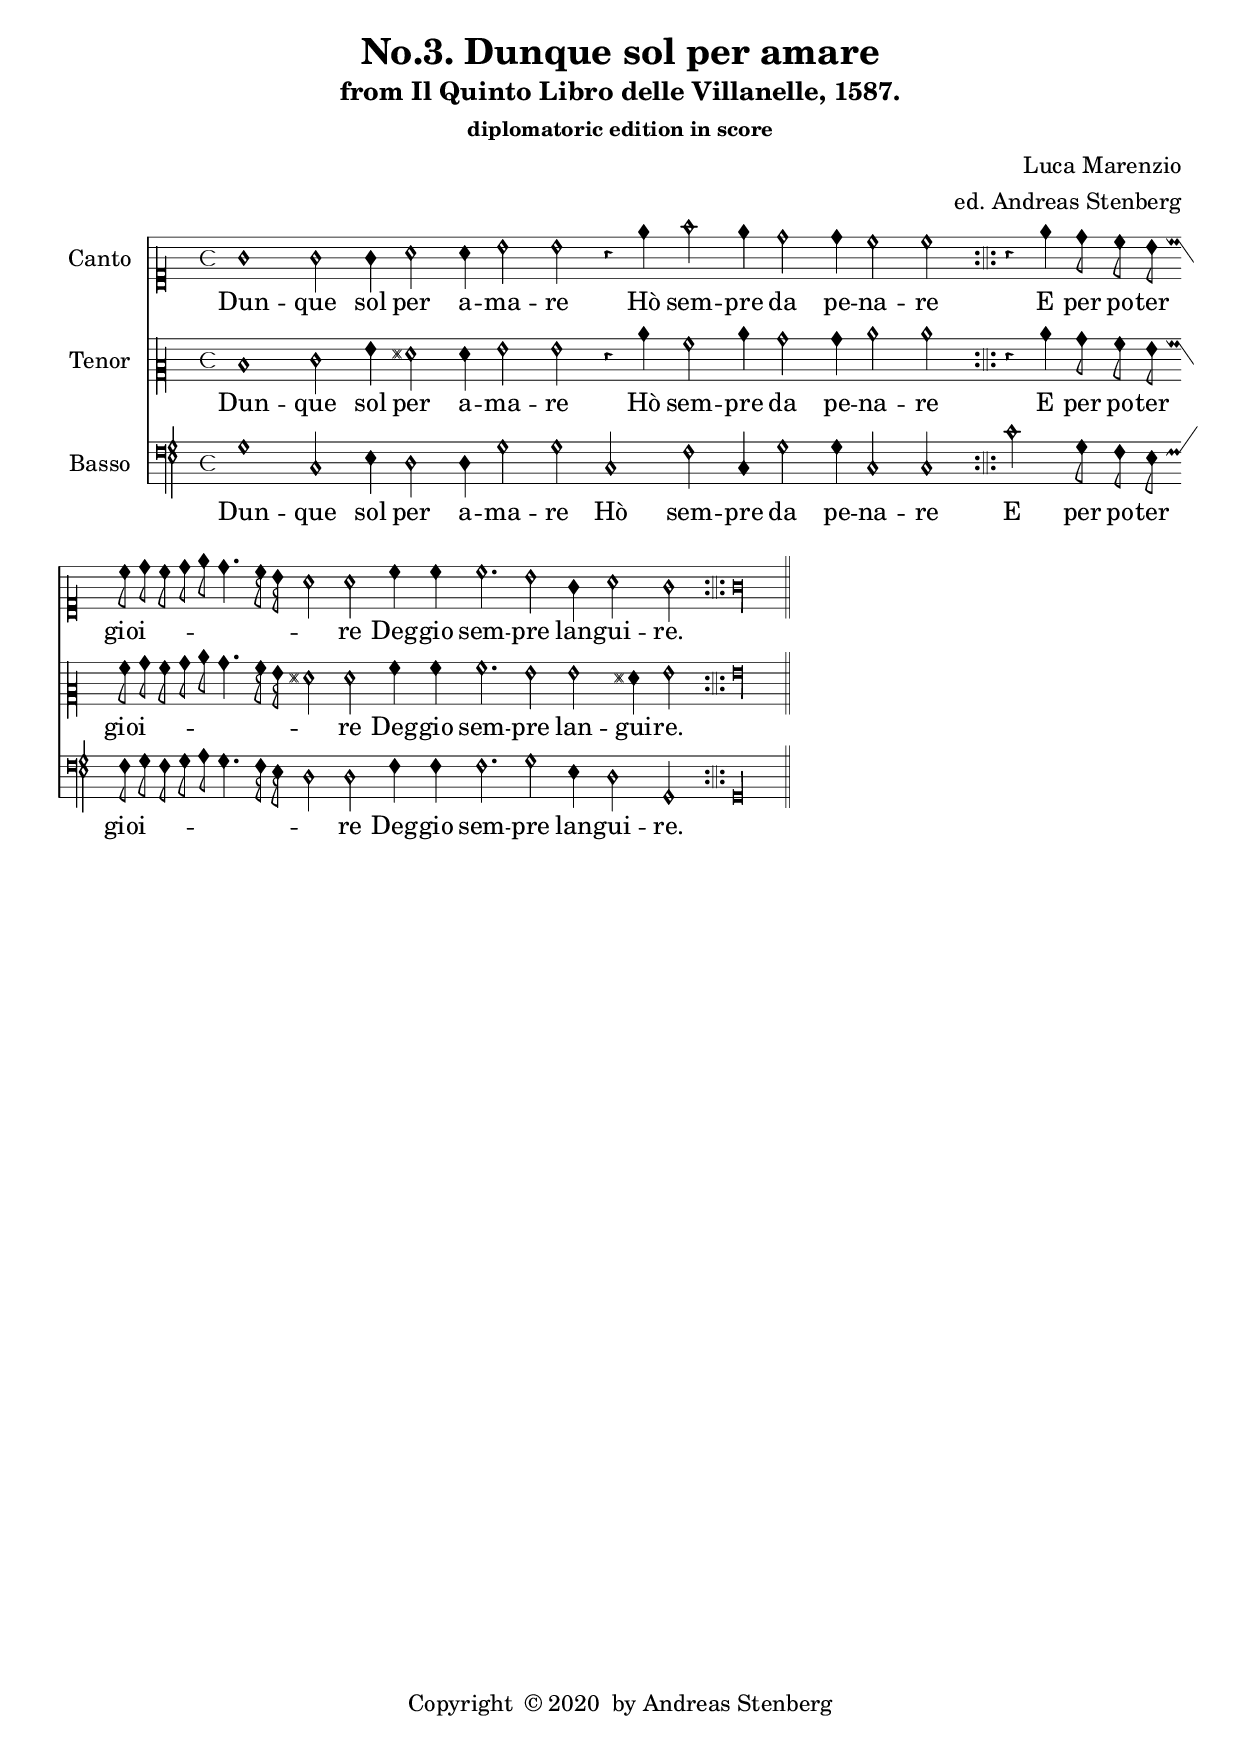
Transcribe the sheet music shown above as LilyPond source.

\version "2.20.0"
\language "deutsch"
 \defineBarLine ":||:" #'(":||:" "" "")

 \header {

  title = "No.3. Dunque sol per amare"

  subtitle = "from Il Quinto Libro delle Villanelle, 1587."

  subsubtitle = "diplomatoric edition in score"

  composer = "Luca Marenzio"

  arranger = "ed. Andreas Stenberg"
  poet = ""
  meter =""

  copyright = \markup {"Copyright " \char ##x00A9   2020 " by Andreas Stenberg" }

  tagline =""

}


global = {
  \autoBeamOff
  \override Staff.TimeSignature.style =#'mensural
  \override NoteHead.style = #'petrucci
  \override Flag.style =#'mensural
  \override Rest.style = #'mensural
  \override Staff.Accidental.glyph-name-alist =
  #alteration-mensural-glyph-name-alist
  \override Staff.BarLine.bar-extent = #'(-1.1 . 1.1)
  \accidentalStyle no-reset
  \key c \major
  \time 4/4
}

sopranoVoice = \relative c'' {

  %% to chose cleffing comment in and out as needed.
  \clef "petrucci-c1"			%% orignal clefing
  %  \clef "petrucci-g"  		%% semi-moderniced clefing to facilitate reading
  \global
  \dynamicUp
  % Music follows here.
    \override Staff.BarLine.transparent =##t
  g1

  g2 g4 a2 a4

  h2 h2

  r4 e4 f2 e4 d2 d4

  c2 c2


  \once \revert Staff.BarLine.transparent

  \bar ":||:"

  r4 e4  d8 c8 h8 c8\melisma d8 c8 d8 e8

  d4. c16 h16 a2\melismaEnd a2

  c4 c4 c2. h2 g4 a2 g2

      \once \revert Staff.BarLine.transparent


      \bar ":||:"

      g\longa*1/2

  \once \revert Staff.BarLine.transparent

  \once  \override Staff.BarLine.bar-extent = #'(-3 . 3)

      \bar "||"

}

verseSopranoVoice = \lyricmode {
  % Lyrics follow here.

  Dun -- que sol per a -- ma -- re

  Hò sem -- pre da pe -- na -- re

  E per po -- ter gioi -- re

  Deg -- gio sem -- pre lan -- gui -- re.

}

tenorVoice = \relative c' {

%% to chose cleffing comment in and out as needed.
  \clef "petrucci-c2"			%% orignal clefing
  %  \clef "petrucci-g"  		%% semi-moderniced clefing to facilitate reading
  \global
  \dynamicUp
  % Music follows here.

  d1

  e2 g4 fis2 fis4

  g2 g2 r4 c4

  a2 c4 h2 h4

  c2 c2

  \once \revert Staff.BarLine.transparent

  r4 c4

  h8 a8 g8 a8\melisma h8 a8 h8 c8  h4. a16 g16

  fis!2\melismaEnd fis2

  a4 a4 a2. g2 g2 fis!4 g2


  \once \revert Staff.BarLine.transparent

  g\longa*1/2

  \once \revert Staff.BarLine.transparent

  \once  \override Staff.BarLine.bar-extent = #'(-3 . 3)



}

verseTenorVoice = \lyricmode {
  % Lyrics follow here.

  Dun -- que sol per a -- ma -- re

  Hò sem -- pre da pe -- na -- re

  E per po -- ter gioi -- re

  Deg -- gio sem -- pre lan -- gui -- re.

}

bassVoice = \relative c {
  \global
  \dynamicUp
  % Music follows here.

  g'1

  c,2 e4 d2 d4

  g2 g2

  c,2 f2 c4 g'2 g4

  c,2 c2

  \once \revert Staff.BarLine.transparent

  c'2

  g8 f8 e8 f8\melisma g8 f8 g8 a8 g4. f16 e16

  d2\melismaEnd d2 f4 f4

  f2. g2 e4 d2

  g,2

  \once \revert Staff.BarLine.transparent

  g\longa*1/2

  \once \revert Staff.BarLine.transparent

  \once  \override Staff.BarLine.bar-extent = #'(-3 . 3)


}

verseBassVoice = \lyricmode {
  % Lyrics follow here.

  Dun -- que sol per a -- ma -- re

  Hò sem -- pre da pe -- na -- re

  E per po -- ter gioi -- re

  Deg -- gio sem -- pre lan -- gui -- re.

}

sopranoVoicePart = \new MensuralStaff \with {
  instrumentName = "Canto"
  midiInstrument = "choir aahs"
} { \sopranoVoice }
\addlyrics { \verseSopranoVoice }

tenorVoicePart = \new MensuralStaff \with {
  instrumentName = "Tenor"
  midiInstrument = "choir aahs"
} {  \tenorVoice }
\addlyrics { \verseTenorVoice }

bassVoicePart = \new MensuralStaff \with {
  instrumentName = "Basso"
  midiInstrument = "choir aahs"
} { \clef petrucci-f \bassVoice }
\addlyrics { \verseBassVoice }

\score {
  <<
    \sopranoVoicePart
    \tenorVoicePart
    \bassVoicePart
  >>
  \layout { }
  \midi {
    \tempo 4=100
  }
}

\pageBreak

\markup {

  \fontsize #1.0

  \column {

    \fill-line { "2." }

    \fill-line {

      \column {

        \line { Se mi volete morto }

        \line { A che darmi conforto }

        \line { Se vivo à che volere }

        \line { Farmi semoer dolere. }
      }

    }

    \vspace #1.0

    \fill-line { "3." }

    \fill-line {

      \column {

        \line { Dhe cresca in voi pietade }

        \line { E scemi crudeltade }

        \line { O l'un di dua vi piaccia }

        \line { Ch'io viva ò morae taccia }

      }

    }

        \vspace #1.0

    \fill-line { "4." }

    \fill-line {

      \column {

        \line { Chi vive in dubbia vita }

        \line { Vive in pena infinita }

        \line { Meglio è amando morire }

        \line { Che vivere e languire. }

      }
    }

  }

}

\paper {

  ragged-bottom = ##t
  ragged-last-bottom = ##t
  ragged-last = ##t
}